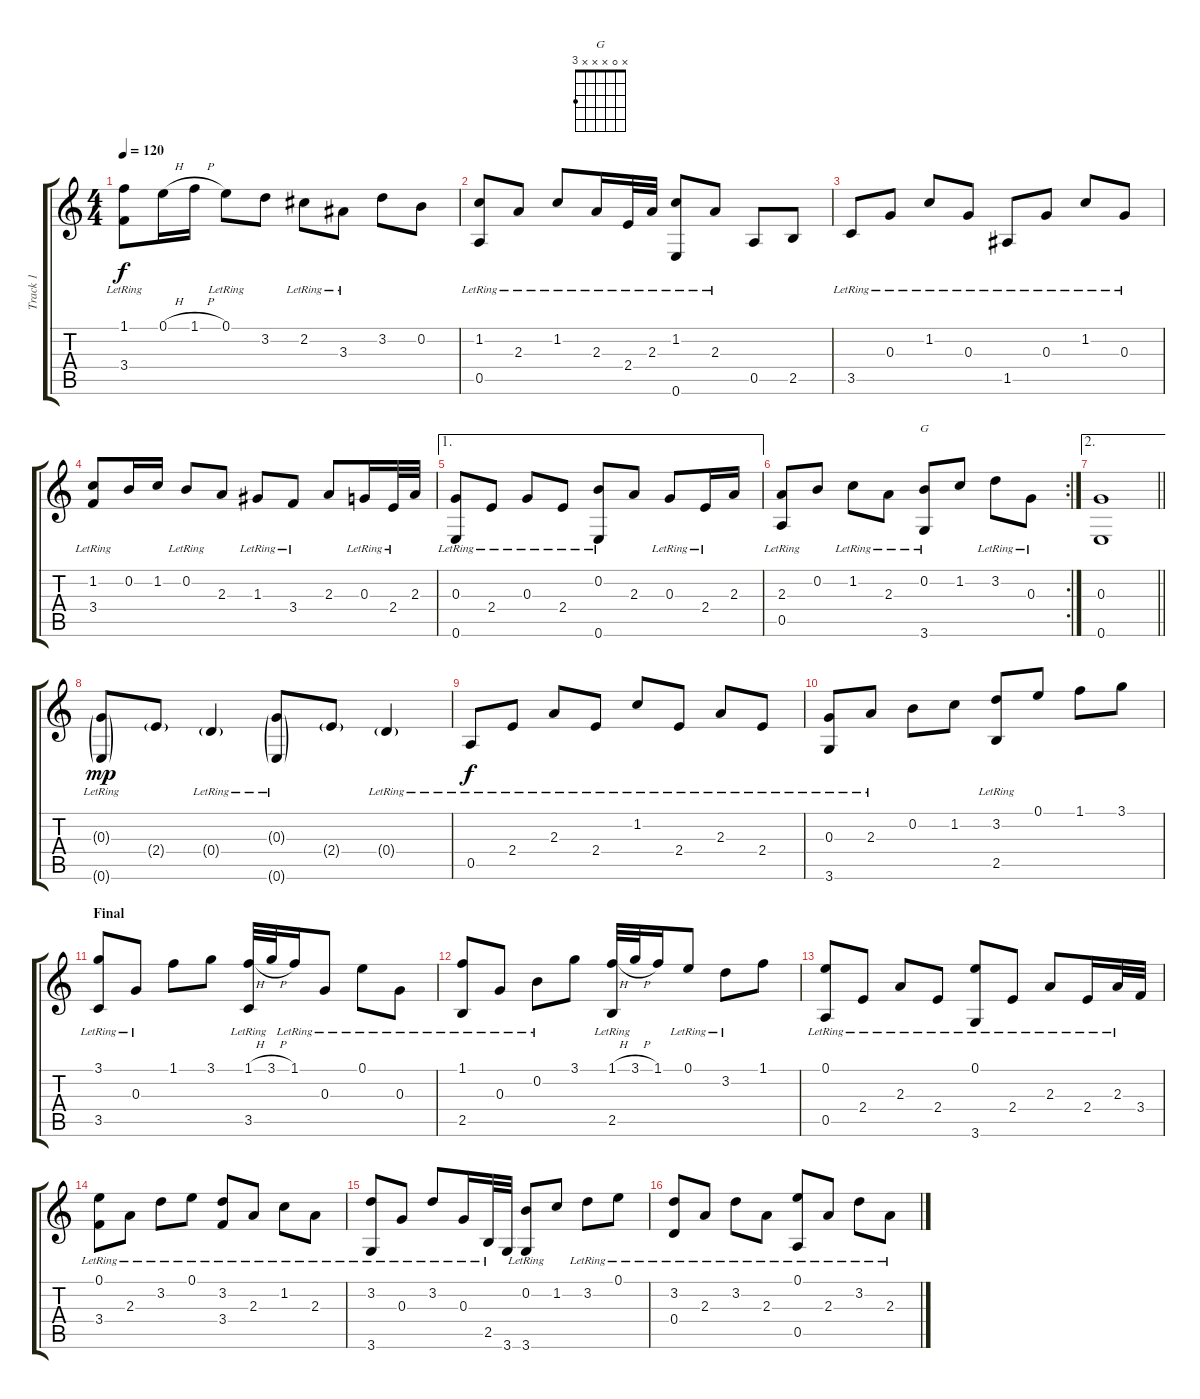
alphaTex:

\track ("Track 1" "Track 1") {instrument acousticguitarsteel}
\staff {score tabs}
\tuning (E4 B3 G3 D3 A2 E2) {hide}
\chord ("G" x 0 x x x 3)
\ts (4 4)
\tempo 120
\clef g2
\ks c
(1.1 3.4{lr}).8{dy f} 0.1{h}.16 1.1{h}.16 0.1{lr}.8 3.2.8 2.2{lr}.8 3.3{lr}.8 3.2.8 0.2.8 |
(1.2{lr} 0.5{lr}).8 2.3{lr}.8 1.2{lr}.8 2.3{lr}.16 2.4{lr}.32 2.3{lr}.32 (1.2{lr} 0.6{lr}).8 2.3{lr}.8 0.5.8 2.5.8 |
3.5{lr}.8 0.3{lr}.8 1.2{lr}.8 0.3{lr}.8 1.5{lr}.8 0.3{lr}.8 1.2{lr}.8 0.3{lr}.8 |
(1.2 3.4{lr}).8 0.2.16 1.2.16 0.2{lr}.8 2.3.8 1.3{lr}.8 3.4{lr}.8 2.3.8 0.3{lr}.16 2.4{lr}.32 2.3.32 |
\ae 1
(0.3{lr} 0.6{lr}).8 2.4{lr}.8 0.3{lr}.8 2.4{lr}.8 (0.2{lr} 0.6{lr}).8 2.3.8 0.3{lr}.8 2.4{lr}.16 2.3.16 |
\rc 2
(2.3{lr} 0.5{lr}).8 0.2.8 1.2{lr}.8 2.3{lr}.8 (0.2 3.6{lr}).8{ch "G"} 1.2.8 3.2{lr}.8 0.3{lr}.8 |
\ae 2
\barLineRight lightlight
(0.3 0.6).1 |
(0.3{g lr} 0.6{g lr}).8{dy mp} 2.4{g}.8 0.4{g lr}.4 (0.3{g lr} 0.6{g lr}).8 2.4{g}.8 0.4{g lr}.4 |
0.5{lr}.8{dy f} 2.4{lr}.8 2.3{lr}.8 2.4{lr}.8 1.2{lr}.8 2.4{lr}.8 2.3{lr}.8 2.4{lr}.8 |
(0.3 3.6{lr}).8 2.3{lr}.8 0.2.8 1.2.8 (3.2{lr} 2.5{lr}).8 0.1.8 1.1.8 3.1.8 |
\section ("" "Final")
(3.1{lr} 3.5{lr}).8 0.3{lr}.8 1.1.8 3.1.8 (1.1{h} 3.5{lr}).32 3.1{h}.32 1.1{lr}.16 0.3{lr}.8 0.1{lr}.8 0.3{lr}.8 |
(1.1{lr} 2.5{lr}).8 0.3{lr}.8 0.2{lr}.8 3.1.8 (1.1{h} 2.5{lr}).32 3.1{h}.32 1.1.16 0.1{lr}.8 3.2{lr}.8 1.1.8 |
(0.1{lr} 0.5{lr}).8 2.4{lr}.8 2.3{lr}.8 2.4{lr}.8 (0.1{lr} 3.6{lr}).8 2.4{lr}.8 2.3{lr}.8 2.4{lr}.16 2.3{lr}.32 3.4.32 |
(0.1{lr} 3.4{lr}).8 2.3{lr}.8 3.2{lr}.8 0.1{lr}.8 (3.2{lr} 3.4{lr}).8 2.3{lr}.8 1.2{lr}.8 2.3{lr}.8 |
(3.2{lr} 3.6{lr}).8 0.3{lr}.8 3.2{lr}.8 0.3{lr}.16 2.5{lr}.32 3.6.32 (0.2 3.6{lr}).8 1.2.8 3.2{lr}.8 0.1{lr}.8 |
(3.2{lr} 0.4{lr}).8 2.3{lr}.8 3.2{lr}.8 2.3{lr}.8 (0.1{lr} 0.5{lr}).8 2.3{lr}.8 3.2{lr}.8 2.3{lr}.8
